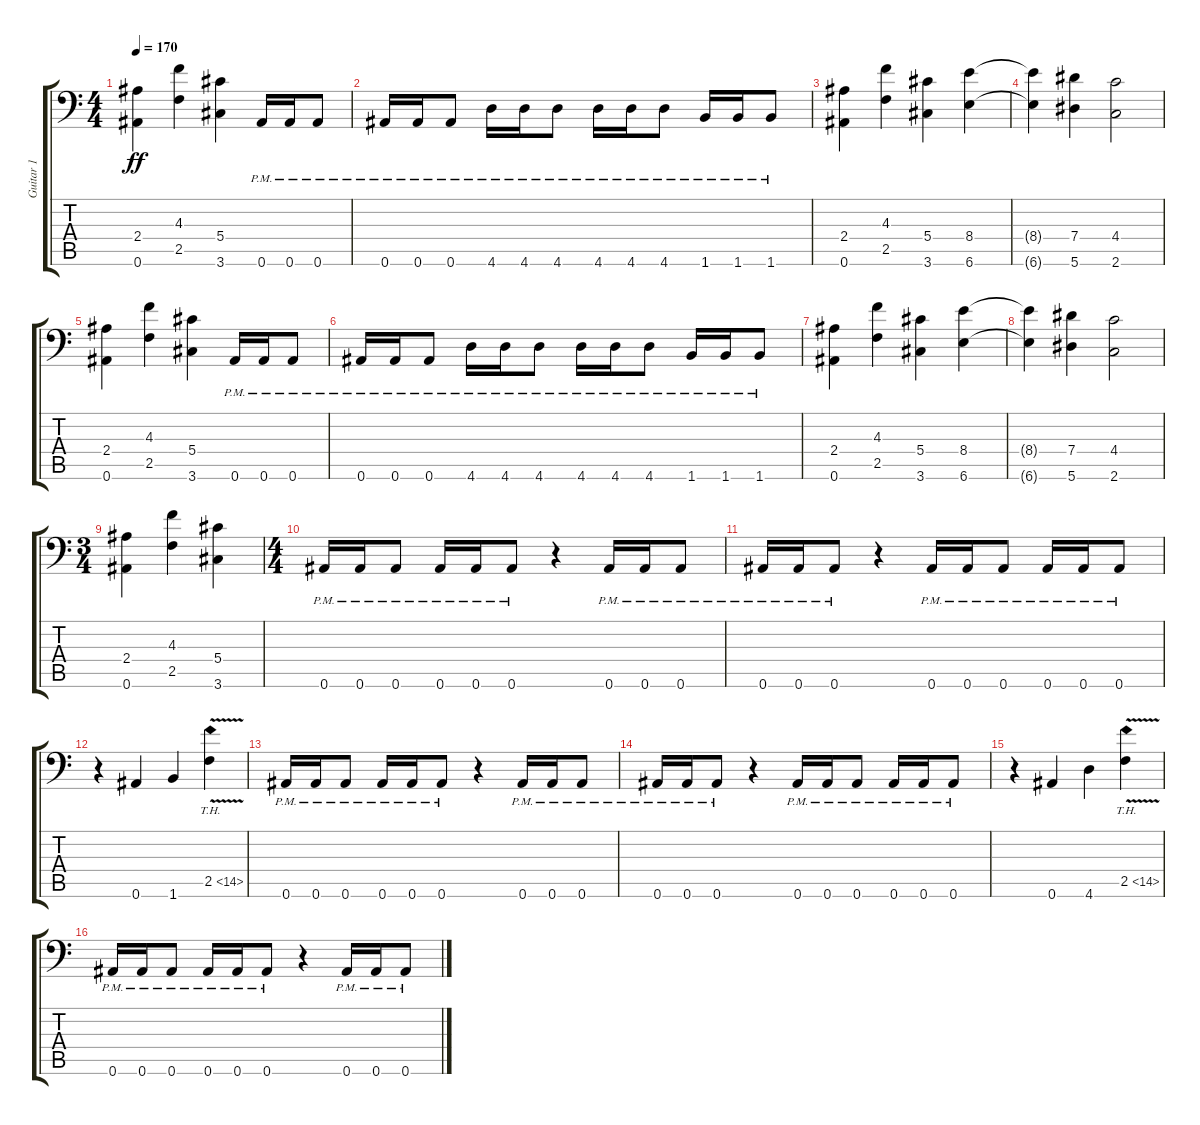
\track ("Guitar 1" "Guitar 1") {instrument distortionguitar}
\staff {score tabs}
\tuning (Bb3 F3 Db3 Ab2 Eb2 Bb1) {hide}
\ts (4 4)
\tempo 170
\clef f4
\ks c
(2.4 0.6).4{dy ff} (4.3 2.5).4 (5.4 3.6).4 0.6{pm}.16 0.6{pm}.16 0.6{pm}.8 |
0.6{pm}.16 0.6{pm}.16 0.6{pm}.8 4.6{pm}.16 4.6{pm}.16 4.6{pm}.8 4.6{pm}.16 4.6{pm}.16 4.6{pm}.8 1.6{pm}.16 1.6{pm}.16 1.6{pm}.8 |
(2.4 0.6).4 (4.3 2.5).4 (5.4 3.6).4 (8.4 6.6).4 |
(8.4{t} 6.6{t}).4 (7.4 5.6).4 (4.4 2.6).2 |
(2.4 0.6).4 (4.3 2.5).4 (5.4 3.6).4 0.6{pm}.16 0.6{pm}.16 0.6{pm}.8 |
0.6{pm}.16 0.6{pm}.16 0.6{pm}.8 4.6{pm}.16 4.6{pm}.16 4.6{pm}.8 4.6{pm}.16 4.6{pm}.16 4.6{pm}.8 1.6{pm}.16 1.6{pm}.16 1.6{pm}.8 |
(2.4 0.6).4 (4.3 2.5).4 (5.4 3.6).4 (8.4 6.6).4 |
(8.4{t} 6.6{t}).4 (7.4 5.6).4 (4.4 2.6).2 |
\ts (3 4)
(2.4 0.6).4 (4.3 2.5).4 (5.4 3.6).4 |
\ts (4 4)
0.6{pm}.16 0.6{pm}.16 0.6{pm}.8 0.6{pm}.16 0.6{pm}.16 0.6{pm}.8 r.4 0.6{pm}.16 0.6{pm}.16 0.6{pm}.8 |
0.6{pm}.16 0.6{pm}.16 0.6{pm}.8 r.4 0.6{pm}.16 0.6{pm}.16 0.6{pm}.8 0.6{pm}.16 0.6{pm}.16 0.6{pm}.8 |
r.4 0.6.4 1.6.4 2.5{th 12 v}.4{instrument guitarharmonics} |
0.6{pm}.16{instrument distortionguitar} 0.6{pm}.16 0.6{pm}.8 0.6{pm}.16 0.6{pm}.16 0.6{pm}.8 r.4 0.6{pm}.16 0.6{pm}.16 0.6{pm}.8 |
0.6{pm}.16 0.6{pm}.16 0.6{pm}.8 r.4 0.6{pm}.16 0.6{pm}.16 0.6{pm}.8 0.6{pm}.16 0.6{pm}.16 0.6{pm}.8 |
r.4 0.6.4 4.6.4 2.5{th 12 v}.4{instrument guitarharmonics} |
0.6{pm}.16{instrument distortionguitar} 0.6{pm}.16 0.6{pm}.8 0.6{pm}.16 0.6{pm}.16 0.6{pm}.8 r.4 0.6{pm}.16 0.6{pm}.16 0.6{pm}.8
